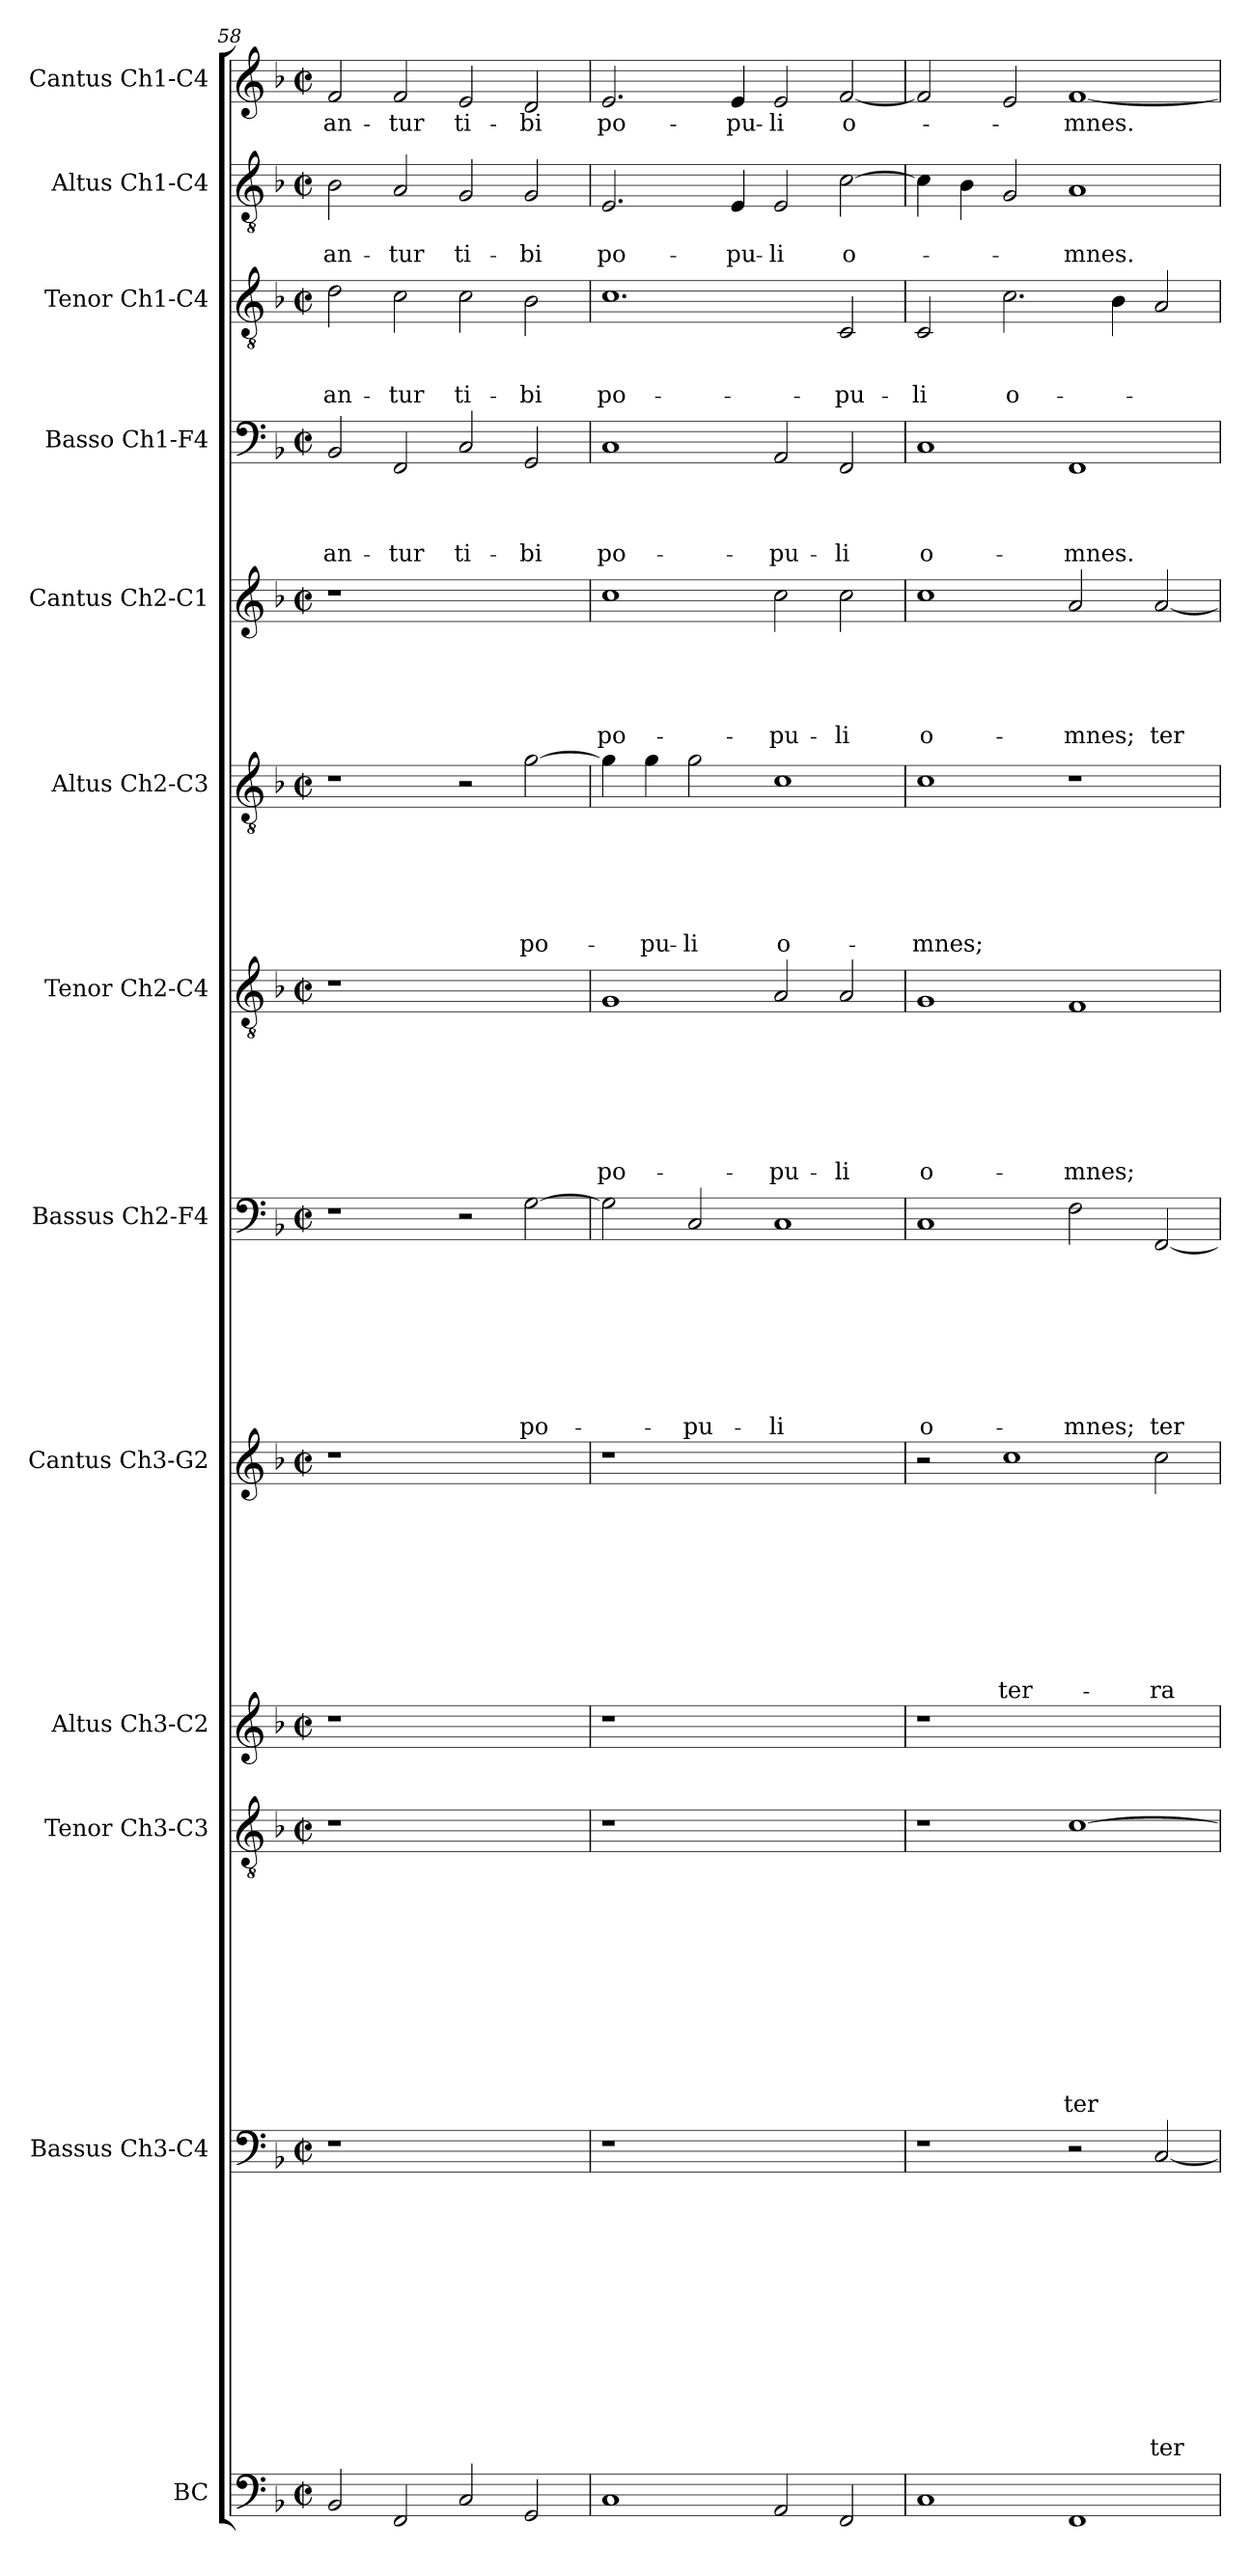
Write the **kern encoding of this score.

**kern	**kern	**text	**text	**text	**text	**text	**text	**text	**text	**text	**text	**text	**text	**kern	**text	**text	**text	**text	**text	**text	**text	**text	**text	**text	**text	**kern	**kern	**text	**text	**text	**text	**text	**text	**text	**text	**text	**kern	**text	**text	**text	**text	**text	**text	**text	**text	**kern	**text	**text	**text	**text	**text	**text	**text	**kern	**text	**text	**text	**text	**text	**text	**kern	**text	**text	**text	**text	**text	**kern	**text	**text	**text	**text	**kern	**text	**text	**text	**kern	**text	**text	**kern	**text
*part13	*part12	*part12	*part12	*part12	*part12	*part12	*part12	*part12	*part12	*part12	*part12	*part12	*part12	*part11	*part11	*part11	*part11	*part11	*part11	*part11	*part11	*part11	*part11	*part11	*part11	*part10	*part9	*part9	*part9	*part9	*part9	*part9	*part9	*part9	*part9	*part9	*part8	*part8	*part8	*part8	*part8	*part8	*part8	*part8	*part8	*part7	*part7	*part7	*part7	*part7	*part7	*part7	*part7	*part6	*part6	*part6	*part6	*part6	*part6	*part6	*part5	*part5	*part5	*part5	*part5	*part5	*part4	*part4	*part4	*part4	*part4	*part3	*part3	*part3	*part3	*part2	*part2	*part2	*part1	*part1
*staff13	*staff12	*staff12	*staff12	*staff12	*staff12	*staff12	*staff12	*staff12	*staff12	*staff12	*staff12	*staff12	*staff12	*staff11	*staff11	*staff11	*staff11	*staff11	*staff11	*staff11	*staff11	*staff11	*staff11	*staff11	*staff11	*staff10	*staff9	*staff9	*staff9	*staff9	*staff9	*staff9	*staff9	*staff9	*staff9	*staff9	*staff8	*staff8	*staff8	*staff8	*staff8	*staff8	*staff8	*staff8	*staff8	*staff7	*staff7	*staff7	*staff7	*staff7	*staff7	*staff7	*staff7	*staff6	*staff6	*staff6	*staff6	*staff6	*staff6	*staff6	*staff5	*staff5	*staff5	*staff5	*staff5	*staff5	*staff4	*staff4	*staff4	*staff4	*staff4	*staff3	*staff3	*staff3	*staff3	*staff2	*staff2	*staff2	*staff1	*staff1
*I"BC	*I"Bassus Ch3-C4	*	*	*	*	*	*	*	*	*	*	*	*	*I"Tenor Ch3-C3	*	*	*	*	*	*	*	*	*	*	*	*I"Altus Ch3-C2	*I"Cantus Ch3-G2	*	*	*	*	*	*	*	*	*	*I"Bassus Ch2-F4	*	*	*	*	*	*	*	*	*I"Tenor Ch2-C4	*	*	*	*	*	*	*	*I"Altus Ch2-C3	*	*	*	*	*	*	*I"Cantus Ch2-C1	*	*	*	*	*	*I"Basso Ch1-F4	*	*	*	*	*I"Tenor Ch1-C4	*	*	*	*I"Altus Ch1-C4	*	*	*I"Cantus Ch1-C4	*
*	*I'B3	*	*	*	*	*	*	*	*	*	*	*	*	*I'T3	*	*	*	*	*	*	*	*	*	*	*	*I'A3	*I'C3	*	*	*	*	*	*	*	*	*	*I'B2	*	*	*	*	*	*	*	*	*I'T2	*	*	*	*	*	*	*	*I'A2	*	*	*	*	*	*	*I'C2	*	*	*	*	*	*I'B1	*	*	*	*	*I'T1	*	*	*	*I'A1	*	*	*I'C1	*
*clefF4	*clefF4	*	*	*	*	*	*	*	*	*	*	*	*	*clefGv2	*	*	*	*	*	*	*	*	*	*	*	*clefG2	*clefG2	*	*	*	*	*	*	*	*	*	*clefF4	*	*	*	*	*	*	*	*	*clefGv2	*	*	*	*	*	*	*	*clefGv2	*	*	*	*	*	*	*clefG2	*	*	*	*	*	*clefF4	*	*	*	*	*clefGv2	*	*	*	*clefGv2	*	*	*clefG2	*
*k[b-]	*k[b-]	*	*	*	*	*	*	*	*	*	*	*	*	*k[b-]	*	*	*	*	*	*	*	*	*	*	*	*k[b-]	*k[b-]	*	*	*	*	*	*	*	*	*	*k[b-]	*	*	*	*	*	*	*	*	*k[b-]	*	*	*	*	*	*	*	*k[b-]	*	*	*	*	*	*	*k[b-]	*	*	*	*	*	*k[b-]	*	*	*	*	*k[b-]	*	*	*	*k[b-]	*	*	*k[b-]	*
*F:	*F:	*	*	*	*	*	*	*	*	*	*	*	*	*F:	*	*	*	*	*	*	*	*	*	*	*	*F:	*F:	*	*	*	*	*	*	*	*	*	*F:	*	*	*	*	*	*	*	*	*F:	*	*	*	*	*	*	*	*F:	*	*	*	*	*	*	*F:	*	*	*	*	*	*F:	*	*	*	*	*F:	*	*	*	*F:	*	*	*F:	*
*M2/2	*M2/2	*	*	*	*	*	*	*	*	*	*	*	*	*M2/2	*	*	*	*	*	*	*	*	*	*	*	*M2/2	*M2/2	*	*	*	*	*	*	*	*	*	*M2/2	*	*	*	*	*	*	*	*	*M2/2	*	*	*	*	*	*	*	*M2/2	*	*	*	*	*	*	*M2/2	*	*	*	*	*	*M2/2	*	*	*	*	*M2/2	*	*	*	*M2/2	*	*	*M2/2	*
*met(c|)	*met(c|)	*	*	*	*	*	*	*	*	*	*	*	*	*met(c|)	*	*	*	*	*	*	*	*	*	*	*	*met(c|)	*met(c|)	*	*	*	*	*	*	*	*	*	*met(c|)	*	*	*	*	*	*	*	*	*met(c|)	*	*	*	*	*	*	*	*met(c|)	*	*	*	*	*	*	*met(c|)	*	*	*	*	*	*met(c|)	*	*	*	*	*met(c|)	*	*	*	*met(c|)	*	*	*met(c|)	*
=58	=58	=58	=58	=58	=58	=58	=58	=58	=58	=58	=58	=58	=58	=58	=58	=58	=58	=58	=58	=58	=58	=58	=58	=58	=58	=58	=58	=58	=58	=58	=58	=58	=58	=58	=58	=58	=58	=58	=58	=58	=58	=58	=58	=58	=58	=58	=58	=58	=58	=58	=58	=58	=58	=58	=58	=58	=58	=58	=58	=58	=58	=58	=58	=58	=58	=58	=58	=58	=58	=58	=58	=58	=58	=58	=58	=58	=58	=58	=58	=58
2BB-/	1r	.	.	.	.	.	.	.	.	.	.	.	.	1r	.	.	.	.	.	.	.	.	.	.	.	1r	1r	.	.	.	.	.	.	.	.	.	1r	.	.	.	.	.	.	.	.	1r	.	.	.	.	.	.	.	1r	.	.	.	.	.	.	1r	.	.	.	.	.	2BB-/	.	.	.	-an-	2d\	.	.	-an-	2B-\	.	-an-	2f/	-an-
2FF/	.	.	.	.	.	.	.	.	.	.	.	.	.	.	.	.	.	.	.	.	.	.	.	.	.	.	.	.	.	.	.	.	.	.	.	.	.	.	.	.	.	.	.	.	.	.	.	.	.	.	.	.	.	.	.	.	.	.	.	.	.	.	.	.	.	.	2FF/	.	.	.	-tur	2c\	.	.	-tur	2A/	.	-tur	2f/	-tur
2C/	1ryy	.	.	.	.	.	.	.	.	.	.	.	.	1ryy	.	.	.	.	.	.	.	.	.	.	.	1ryy	1ryy	.	.	.	.	.	.	.	.	.	2r	.	.	.	.	.	.	.	.	1ryy	.	.	.	.	.	.	.	2r	.	.	.	.	.	.	1ryy	.	.	.	.	.	2C/	.	.	.	ti-	2c\	.	.	ti-	2G/	.	ti-	2e/	ti-
2GG/	.	.	.	.	.	.	.	.	.	.	.	.	.	.	.	.	.	.	.	.	.	.	.	.	.	.	.	.	.	.	.	.	.	.	.	.	[2G\	.	.	.	.	.	.	.	po-	.	.	.	.	.	.	.	.	[2g\	.	.	.	.	.	po-	.	.	.	.	.	.	2GG/	.	.	.	-bi	2B-\	.	.	-bi	2G/	.	-bi	2d/	-bi
=59	=59	=59	=59	=59	=59	=59	=59	=59	=59	=59	=59	=59	=59	=59	=59	=59	=59	=59	=59	=59	=59	=59	=59	=59	=59	=59	=59	=59	=59	=59	=59	=59	=59	=59	=59	=59	=59	=59	=59	=59	=59	=59	=59	=59	=59	=59	=59	=59	=59	=59	=59	=59	=59	=59	=59	=59	=59	=59	=59	=59	=59	=59	=59	=59	=59	=59	=59	=59	=59	=59	=59	=59	=59	=59	=59	=59	=59	=59	=59	=59
1C	1r	.	.	.	.	.	.	.	.	.	.	.	.	1r	.	.	.	.	.	.	.	.	.	.	.	1r	1r	.	.	.	.	.	.	.	.	.	2G\]	.	.	.	.	.	.	.	.	1G	.	.	.	.	.	.	po-	4g\]	.	.	.	.	.	.	1cc	.	.	.	.	po-	1C	.	.	.	po-	1.c	.	.	po-	2.E/	.	po-	2.e/	po-
.	.	.	.	.	.	.	.	.	.	.	.	.	.	.	.	.	.	.	.	.	.	.	.	.	.	.	.	.	.	.	.	.	.	.	.	.	.	.	.	.	.	.	.	.	.	.	.	.	.	.	.	.	.	4g\	.	.	.	.	.	-pu-	.	.	.	.	.	.	.	.	.	.	.	.	.	.	.	.	.	.	.	.
.	.	.	.	.	.	.	.	.	.	.	.	.	.	.	.	.	.	.	.	.	.	.	.	.	.	.	.	.	.	.	.	.	.	.	.	.	2C/	.	.	.	.	.	.	.	-pu-	.	.	.	.	.	.	.	.	2g\	.	.	.	.	.	-li	.	.	.	.	.	.	.	.	.	.	.	.	.	.	.	.	.	.	.	.
.	.	.	.	.	.	.	.	.	.	.	.	.	.	.	.	.	.	.	.	.	.	.	.	.	.	.	.	.	.	.	.	.	.	.	.	.	.	.	.	.	.	.	.	.	.	.	.	.	.	.	.	.	.	.	.	.	.	.	.	.	.	.	.	.	.	.	.	.	.	.	.	.	.	.	.	4E/	.	-pu-	4e/	-pu-
2AA/	1ryy	.	.	.	.	.	.	.	.	.	.	.	.	1ryy	.	.	.	.	.	.	.	.	.	.	.	1ryy	1ryy	.	.	.	.	.	.	.	.	.	1C	.	.	.	.	.	.	.	-li	2A/	.	.	.	.	.	.	-pu-	1c	.	.	.	.	.	o-	2cc\	.	.	.	.	-pu-	2AA/	.	.	.	-pu-	.	.	.	.	2E/	.	-li	2e/	-li
2FF/	.	.	.	.	.	.	.	.	.	.	.	.	.	.	.	.	.	.	.	.	.	.	.	.	.	.	.	.	.	.	.	.	.	.	.	.	.	.	.	.	.	.	.	.	.	2A/	.	.	.	.	.	.	-li	.	.	.	.	.	.	.	2cc\	.	.	.	.	-li	2FF/	.	.	.	-li	2C/	.	.	-pu-	[2c\	.	o-	[2f/	o-
=60	=60	=60	=60	=60	=60	=60	=60	=60	=60	=60	=60	=60	=60	=60	=60	=60	=60	=60	=60	=60	=60	=60	=60	=60	=60	=60	=60	=60	=60	=60	=60	=60	=60	=60	=60	=60	=60	=60	=60	=60	=60	=60	=60	=60	=60	=60	=60	=60	=60	=60	=60	=60	=60	=60	=60	=60	=60	=60	=60	=60	=60	=60	=60	=60	=60	=60	=60	=60	=60	=60	=60	=60	=60	=60	=60	=60	=60	=60	=60	=60
1C	1r	.	.	.	.	.	.	.	.	.	.	.	.	1r	.	.	.	.	.	.	.	.	.	.	.	1r	2r	.	.	.	.	.	.	.	.	.	1C	.	.	.	.	.	.	.	o-	1G	.	.	.	.	.	.	o-	1c	.	.	.	.	.	-mnes;	1cc	.	.	.	.	o-	1C	.	.	.	o-	2C/	.	.	-li	4c\]	.	.	2f/]	.
.	.	.	.	.	.	.	.	.	.	.	.	.	.	.	.	.	.	.	.	.	.	.	.	.	.	.	.	.	.	.	.	.	.	.	.	.	.	.	.	.	.	.	.	.	.	.	.	.	.	.	.	.	.	.	.	.	.	.	.	.	.	.	.	.	.	.	.	.	.	.	.	.	.	.	.	4B-\	.	.	.	.
.	.	.	.	.	.	.	.	.	.	.	.	.	.	.	.	.	.	.	.	.	.	.	.	.	.	.	1cc	.	.	.	.	.	.	.	.	ter-	.	.	.	.	.	.	.	.	.	.	.	.	.	.	.	.	.	.	.	.	.	.	.	.	.	.	.	.	.	.	.	.	.	.	.	2.c\	.	.	o-	2G/	.	.	2e/	.
1FF	2r	.	.	.	.	.	.	.	.	.	.	.	.	[1c	.	.	.	.	.	.	.	.	.	.	ter-	1ryy	.	.	.	.	.	.	.	.	.	.	2F\	.	.	.	.	.	.	.	-mnes;	1F	.	.	.	.	.	.	-mnes;	1r	.	.	.	.	.	.	2a/	.	.	.	.	-mnes;	1FF	.	.	.	-mnes.	.	.	.	.	1A	.	-mnes.	[1f	-mnes.
.	.	.	.	.	.	.	.	.	.	.	.	.	.	.	.	.	.	.	.	.	.	.	.	.	.	.	.	.	.	.	.	.	.	.	.	.	.	.	.	.	.	.	.	.	.	.	.	.	.	.	.	.	.	.	.	.	.	.	.	.	.	.	.	.	.	.	.	.	.	.	.	4B-\	.	.	.	.	.	.	.	.
.	[2C/	.	.	.	.	.	.	.	.	.	.	.	ter-	.	.	.	.	.	.	.	.	.	.	.	.	.	2cc\	.	.	.	.	.	.	.	.	-ra	[2FF/	.	.	.	.	.	.	.	ter-	.	.	.	.	.	.	.	.	.	.	.	.	.	.	.	[2a/	.	.	.	.	ter-	.	.	.	.	.	2A/	.	.	.	.	.	.	.	.
=	=	=	=	=	=	=	=	=	=	=	=	=	=	=	=	=	=	=	=	=	=	=	=	=	=	=	=	=	=	=	=	=	=	=	=	=	=	=	=	=	=	=	=	=	=	=	=	=	=	=	=	=	=	=	=	=	=	=	=	=	=	=	=	=	=	=	=	=	=	=	=	=	=	=	=	=	=	=	=	=
*-	*-	*-	*-	*-	*-	*-	*-	*-	*-	*-	*-	*-	*-	*-	*-	*-	*-	*-	*-	*-	*-	*-	*-	*-	*-	*-	*-	*-	*-	*-	*-	*-	*-	*-	*-	*-	*-	*-	*-	*-	*-	*-	*-	*-	*-	*-	*-	*-	*-	*-	*-	*-	*-	*-	*-	*-	*-	*-	*-	*-	*-	*-	*-	*-	*-	*-	*-	*-	*-	*-	*-	*-	*-	*-	*-	*-	*-	*-	*-	*-
